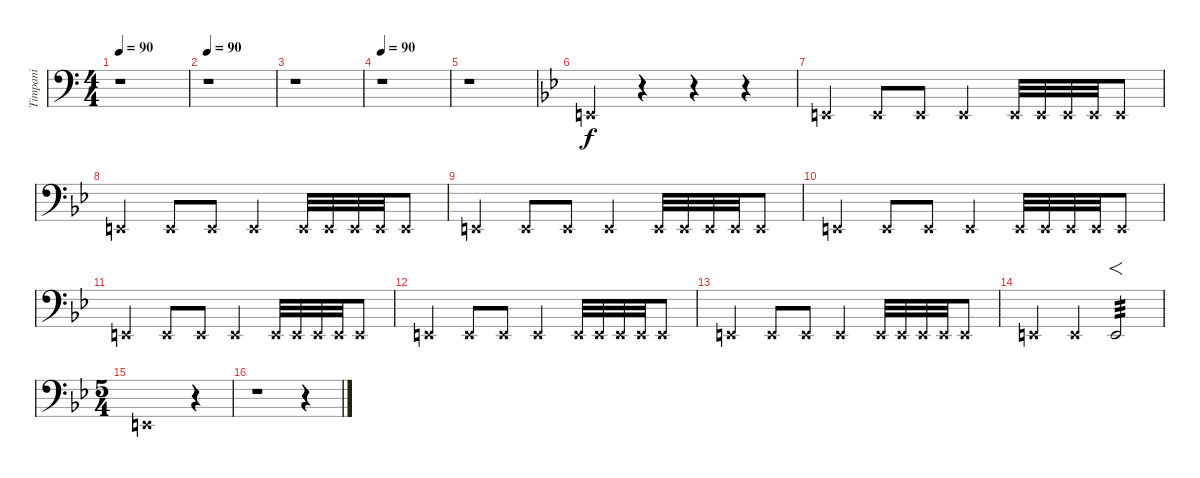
\track ("Timpani" "Timpani") {instrument timpani}
\staff {score}
\tuning (C3 G2 D2 A1 E1 F0) {hide}
\ts (4 4)
\tempo 90
\clef f4
\ks aminor
r.1{dy f} |
\tempo 90
r.1 |
r.1 |
\tempo 90
r.1 |
r.1 |
\ks gminor
7.4{x}.4 r.4 r.4 r.4 |
2.3{x}.4 2.3{x}.8 2.3{x}.8 2.3{x}.4 2.3{x}.32 2.3{x}.32 2.3{x}.32 2.3{x}.32 2.3{x}.8 |
2.3{x}.4 2.3{x}.8 2.3{x}.8 2.3{x}.4 2.3{x}.32 2.3{x}.32 2.3{x}.32 2.3{x}.32 2.3{x}.8 |
2.3{x}.4 2.3{x}.8 2.3{x}.8 2.3{x}.4 2.3{x}.32 2.3{x}.32 2.3{x}.32 2.3{x}.32 2.3{x}.8 |
2.3{x}.4 2.3{x}.8 2.3{x}.8 2.3{x}.4 2.3{x}.32 2.3{x}.32 2.3{x}.32 2.3{x}.32 2.3{x}.8 |
2.3{x}.4 2.3{x}.8 2.3{x}.8 2.3{x}.4 2.3{x}.32 2.3{x}.32 2.3{x}.32 2.3{x}.32 2.3{x}.8 |
2.3{x}.4 2.3{x}.8 2.3{x}.8 2.3{x}.4 2.3{x}.32 2.3{x}.32 2.3{x}.32 2.3{x}.32 2.3{x}.8 |
2.3{x}.4 2.3{x}.8 2.3{x}.8 2.3{x}.4 2.3{x}.32 2.3{x}.32 2.3{x}.32 2.3{x}.32 2.3{x}.8 |
2.3{x}.4 2.3{x}.4 2.3.2{f tp 3} |
\ts (5 4)
2.3{x}.1 r.4 |
r.1 r.4
